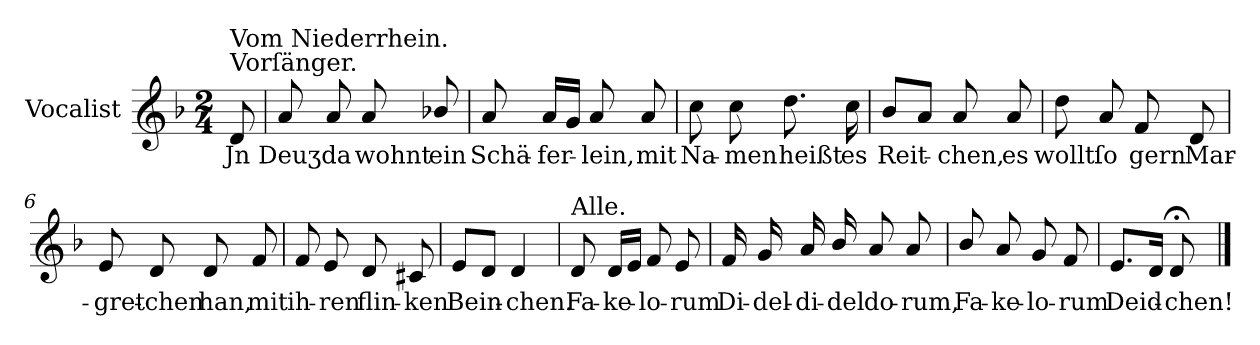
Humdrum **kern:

**kern	**text
*part1	*part1
*staff1	*staff1
*I"Vocalist	*
*k[b-]	*
*d:	*
*M2/4	*
=	=
!LO:TX:a:t=Vorſänger.	!
!LO:TX:a:t=Vom Niederrhein.	!
8d	Jn
=1	=1
8a	Deuʒ
8a	da
8a	wohnt
8b-X/	ein
=2	=2
8a	Schä-
16aLL	-fer-
16gJJ	.
8a	-lein,
8a	mit
=3	=3
8cc	Na-
8cc	-men
8.dd	heißt
16cc	es
=4	=4
8b-L	Reit-
8aJ	.
8a	-chen,
8a	es
=5	=5
8dd	wollt
8a	ſo
8f	gern
8d	Mar-
=6	=6
8e	-gret-
8d	-chen
8d	han,
8f	mit
=7	=7
8f	ih-
8e	-ren
8d	flin-
8c#X	-ken
=8	=8
8eL	Bein-
8dJ	.
4d	-chen.
=9	=9
!LO:TX:a:t=Alle.	!
8d	Fa-
16dLL	-ke-
16eJJ	.
8f	-lo-
8e	-rum
=10	=10
16f	Di-
16g	-del-
16a	-di-
16b-/	-del
8a	do-
8a	-rum,
=11	=11
8b-/	Fa-
8a	-ke-
8g	-lo-
8f	-rum
=12	=12
8.eL	Deid-
16dJk	.
8d;<	-chen!
==	==
*-	*-
